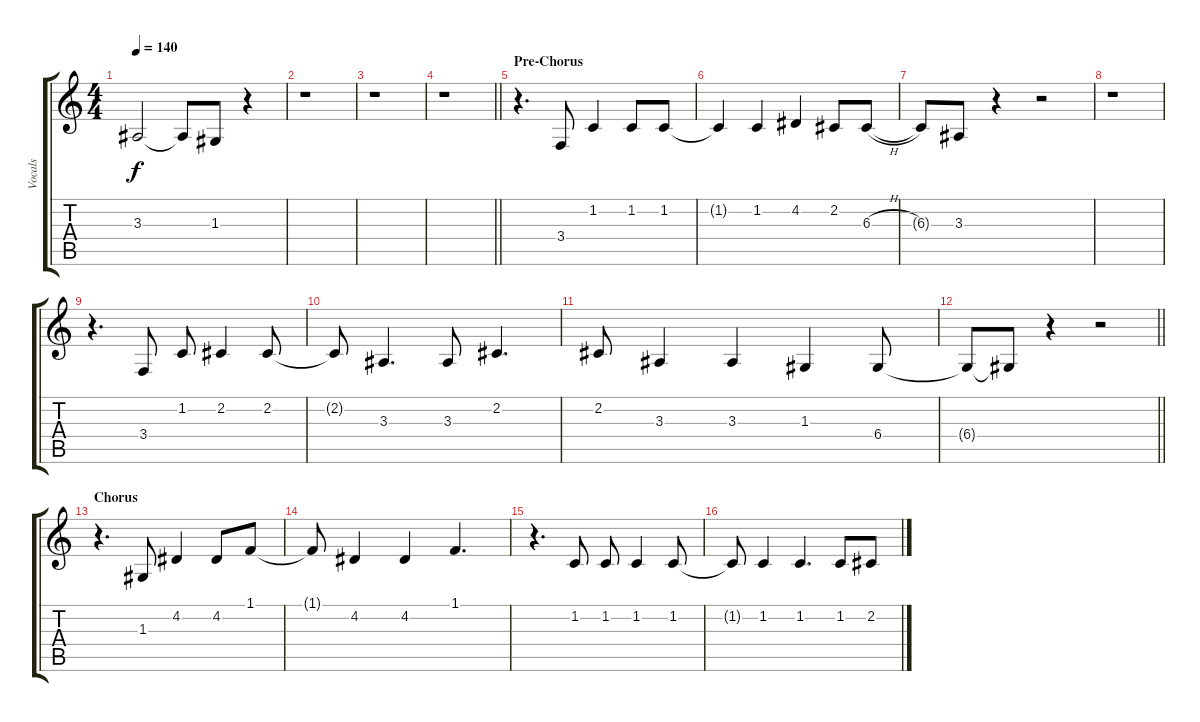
\track ("Vocals" "Vocals") {instrument lead2sawtooth}
\staff {score tabs}
\tuning (E4 B3 G3 D3 A2 E2) {hide}
\ts (4 4)
\tempo 140
\clef g2
\ks c
3.3{t}.2{dy f} 3.3{t}.8 1.3.8 r.4 |
r.1 |
r.1 |
\barLineRight lightlight
r.1 |
\section ("" "Pre-Chorus")
r.4{d} 3.4.8 1.2.4 1.2.8 1.2.8 |
1.2{t}.4 1.2.4 4.2.4 2.2.8 6.3{h}.8 |
6.3{t}.8 3.3.8 r.4 r.2 |
r.1 |
r.4{d} 3.4.8 1.2.8 2.2.4 2.2.8 |
2.2{t}.8 3.3.4{d} 3.3.8 2.2.4{d} |
2.2.8 3.3.4 3.3.4 1.3.4 6.4.8 |
\barLineRight lightlight
6.4{t}.8 6.4{t}.8 r.4 r.2 |
\section ("" "Chorus")
r.4{d} 1.3.8 4.2.4 4.2.8 1.1.8 |
1.1{t}.8 4.2.4 4.2.4 1.1.4{d} |
r.4{d} 1.2.8 1.2.8 1.2.4 1.2.8 |
1.2{t}.8 1.2.4 1.2.4{d} 1.2.8 2.2.8
